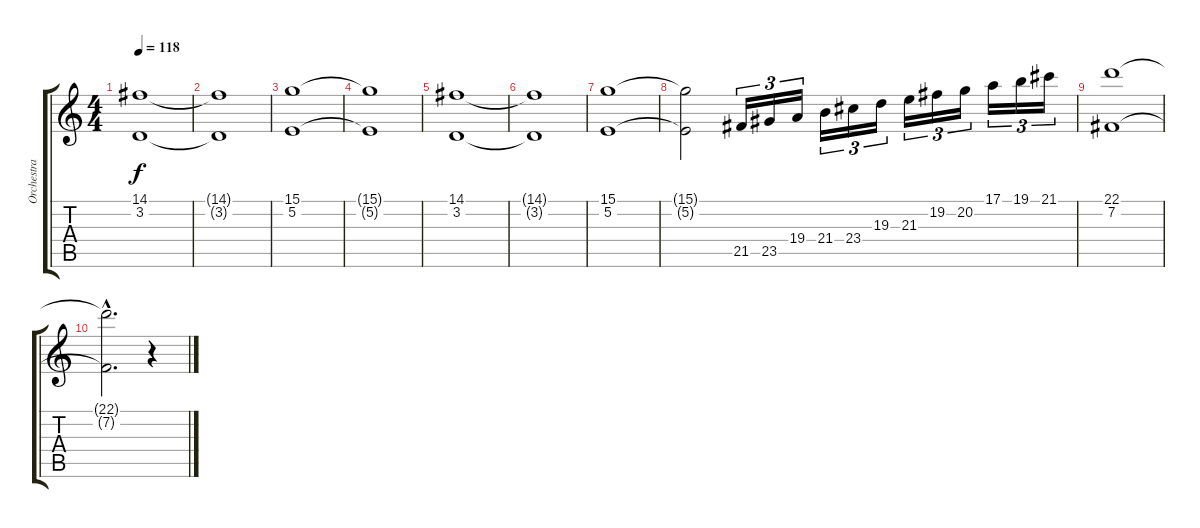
\track ("Orchestra" "Orchestra") {instrument stringensemble1}
\staff {score tabs}
\tuning (E4 B3 G3 D3 A2 E2) {hide}
\ts (4 4)
\tempo 118
\clef g2
\ks c
(14.1 3.2).1{dy f} |
(14.1{t} 3.2{t}).1 |
(15.1 5.2).1 |
(15.1{t} 5.2{t}).1 |
(14.1 3.2).1 |
(14.1{t} 3.2{t}).1 |
(15.1 5.2).1 |
(15.1{t} 5.2{t}).2 21.5.16{tu (3 2)} 23.5.16{tu (3 2)} 19.4.16{tu (3 2)} 21.4.16{tu (3 2)} 23.4.16{tu (3 2)} 19.3.16{tu (3 2)} 21.3.16{tu (3 2)} 19.2.16{tu (3 2)} 20.2.16{tu (3 2)} 17.1.16{tu (3 2)} 19.1.16{tu (3 2)} 21.1.16{tu (3 2)} |
(22.1 7.2).1 |
(22.1{hac t} 7.2{hac t}).2{d} r.4
